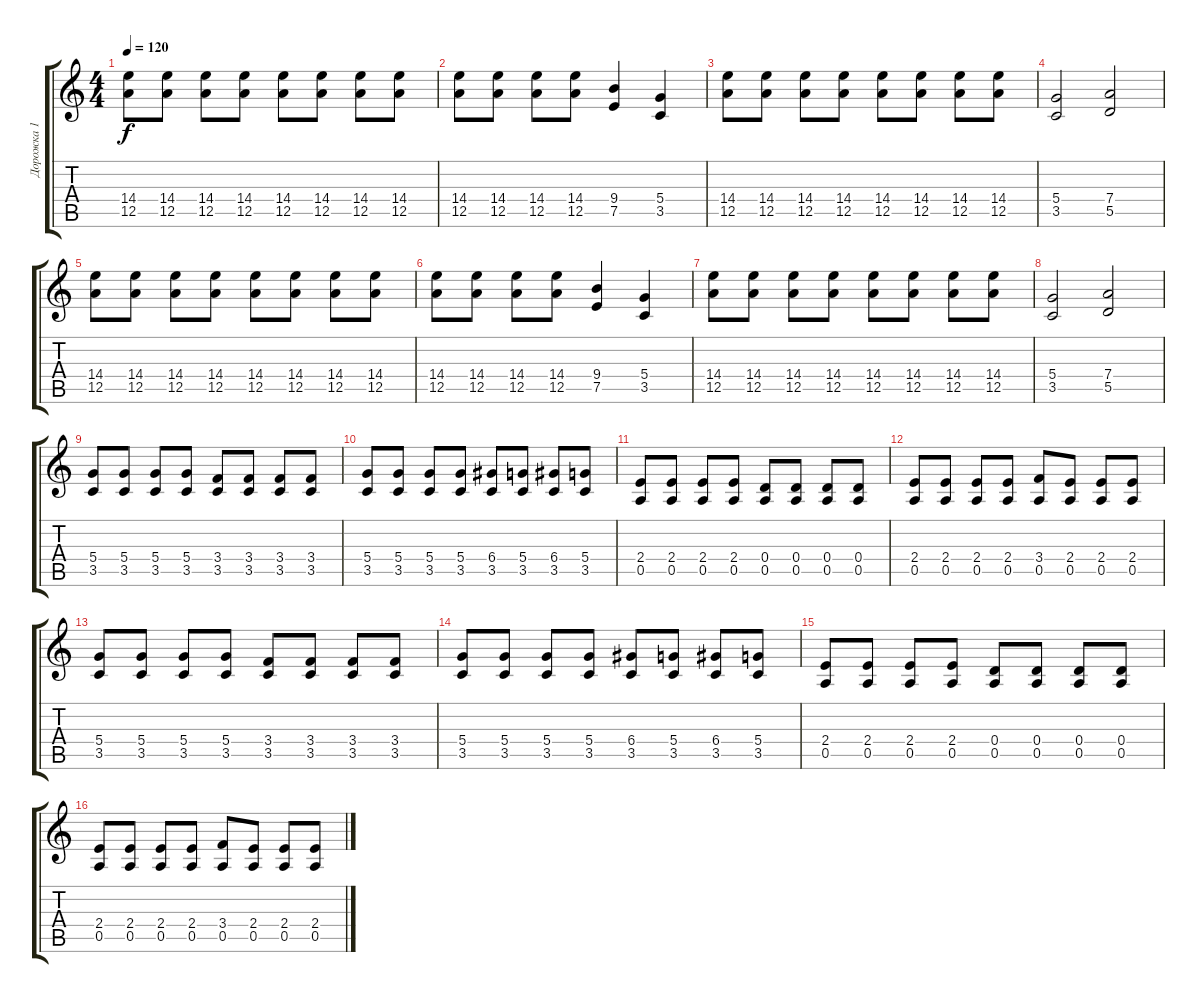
\track ("Дорожка 1" "Дорожка 1") {instrument distortionguitar}
\staff {score tabs}
\tuning (E4 B3 G3 D3 A2 E2) {hide}
\ts (4 4)
\tempo 120
\clef g2
\ks c
(14.4 12.5).8{dy f} (14.4 12.5).8 (14.4 12.5).8 (14.4 12.5).8 (14.4 12.5).8 (14.4 12.5).8 (14.4 12.5).8 (14.4 12.5).8 |
(14.4 12.5).8 (14.4 12.5).8 (14.4 12.5).8 (14.4 12.5).8 (9.4 7.5).4 (5.4 3.5).4 |
(14.4 12.5).8 (14.4 12.5).8 (14.4 12.5).8 (14.4 12.5).8 (14.4 12.5).8 (14.4 12.5).8 (14.4 12.5).8 (14.4 12.5).8 |
(5.4 3.5).2 (7.4 5.5).2 |
(14.4 12.5).8 (14.4 12.5).8 (14.4 12.5).8 (14.4 12.5).8 (14.4 12.5).8 (14.4 12.5).8 (14.4 12.5).8 (14.4 12.5).8 |
(14.4 12.5).8 (14.4 12.5).8 (14.4 12.5).8 (14.4 12.5).8 (9.4 7.5).4 (5.4 3.5).4 |
(14.4 12.5).8 (14.4 12.5).8 (14.4 12.5).8 (14.4 12.5).8 (14.4 12.5).8 (14.4 12.5).8 (14.4 12.5).8 (14.4 12.5).8 |
(5.4 3.5).2 (7.4 5.5).2 |
(5.4 3.5).8 (5.4 3.5).8 (5.4 3.5).8 (5.4 3.5).8 (3.4 3.5).8 (3.4 3.5).8 (3.4 3.5).8 (3.4 3.5).8 |
(5.4 3.5).8 (5.4 3.5).8 (5.4 3.5).8 (5.4 3.5).8 (6.4 3.5).8 (5.4 3.5).8 (6.4 3.5).8 (5.4 3.5).8 |
(2.4 0.5).8 (2.4 0.5).8 (2.4 0.5).8 (2.4 0.5).8 (0.4 0.5).8 (0.4 0.5).8 (0.4 0.5).8 (0.4 0.5).8 |
(2.4 0.5).8 (2.4 0.5).8 (2.4 0.5).8 (2.4 0.5).8 (3.4 0.5).8 (2.4 0.5).8 (2.4 0.5).8 (2.4 0.5).8 |
(5.4 3.5).8 (5.4 3.5).8 (5.4 3.5).8 (5.4 3.5).8 (3.4 3.5).8 (3.4 3.5).8 (3.4 3.5).8 (3.4 3.5).8 |
(5.4 3.5).8 (5.4 3.5).8 (5.4 3.5).8 (5.4 3.5).8 (6.4 3.5).8 (5.4 3.5).8 (6.4 3.5).8 (5.4 3.5).8 |
(2.4 0.5).8 (2.4 0.5).8 (2.4 0.5).8 (2.4 0.5).8 (0.4 0.5).8 (0.4 0.5).8 (0.4 0.5).8 (0.4 0.5).8 |
(2.4 0.5).8 (2.4 0.5).8 (2.4 0.5).8 (2.4 0.5).8 (3.4 0.5).8 (2.4 0.5).8 (2.4 0.5).8 (2.4 0.5).8
